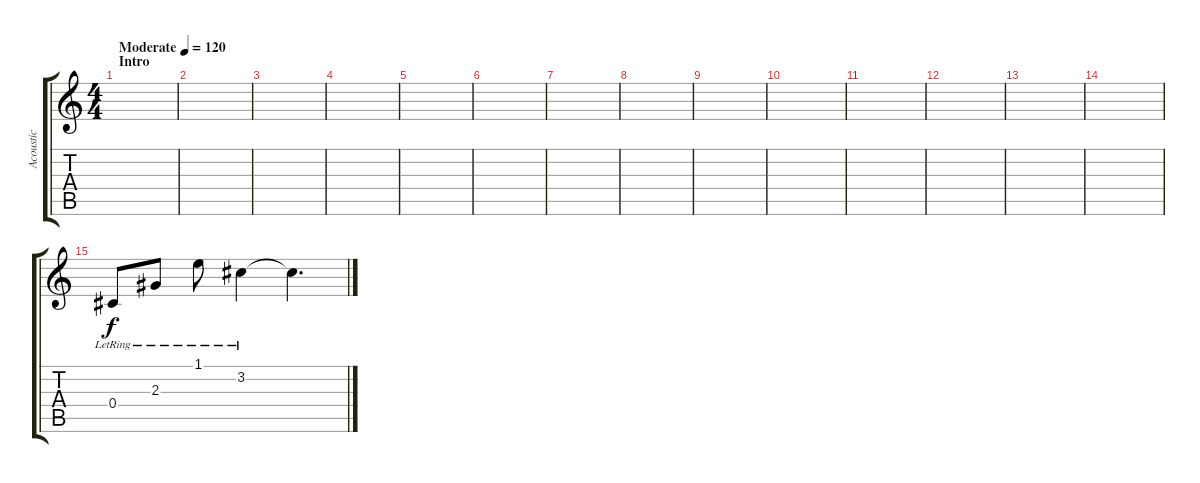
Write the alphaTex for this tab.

\track ("Acoustic" "Acoustic") {instrument acousticguitarsteel}
\staff {score tabs}
\tuning (Eb4 Bb3 Gb3 Db3 Ab2 Db2) {hide}
\ts (4 4)
\section ("" "Intro")
\tempo (120 "Moderate")
\clef g2
\ks c
|
|
|
|
|
|
|
|
|
|
|
|
|
|
0.4{lr}.8 2.3{lr}.8 1.1{lr}.8 3.2{lr}.4 3.2{t}.4{d}
